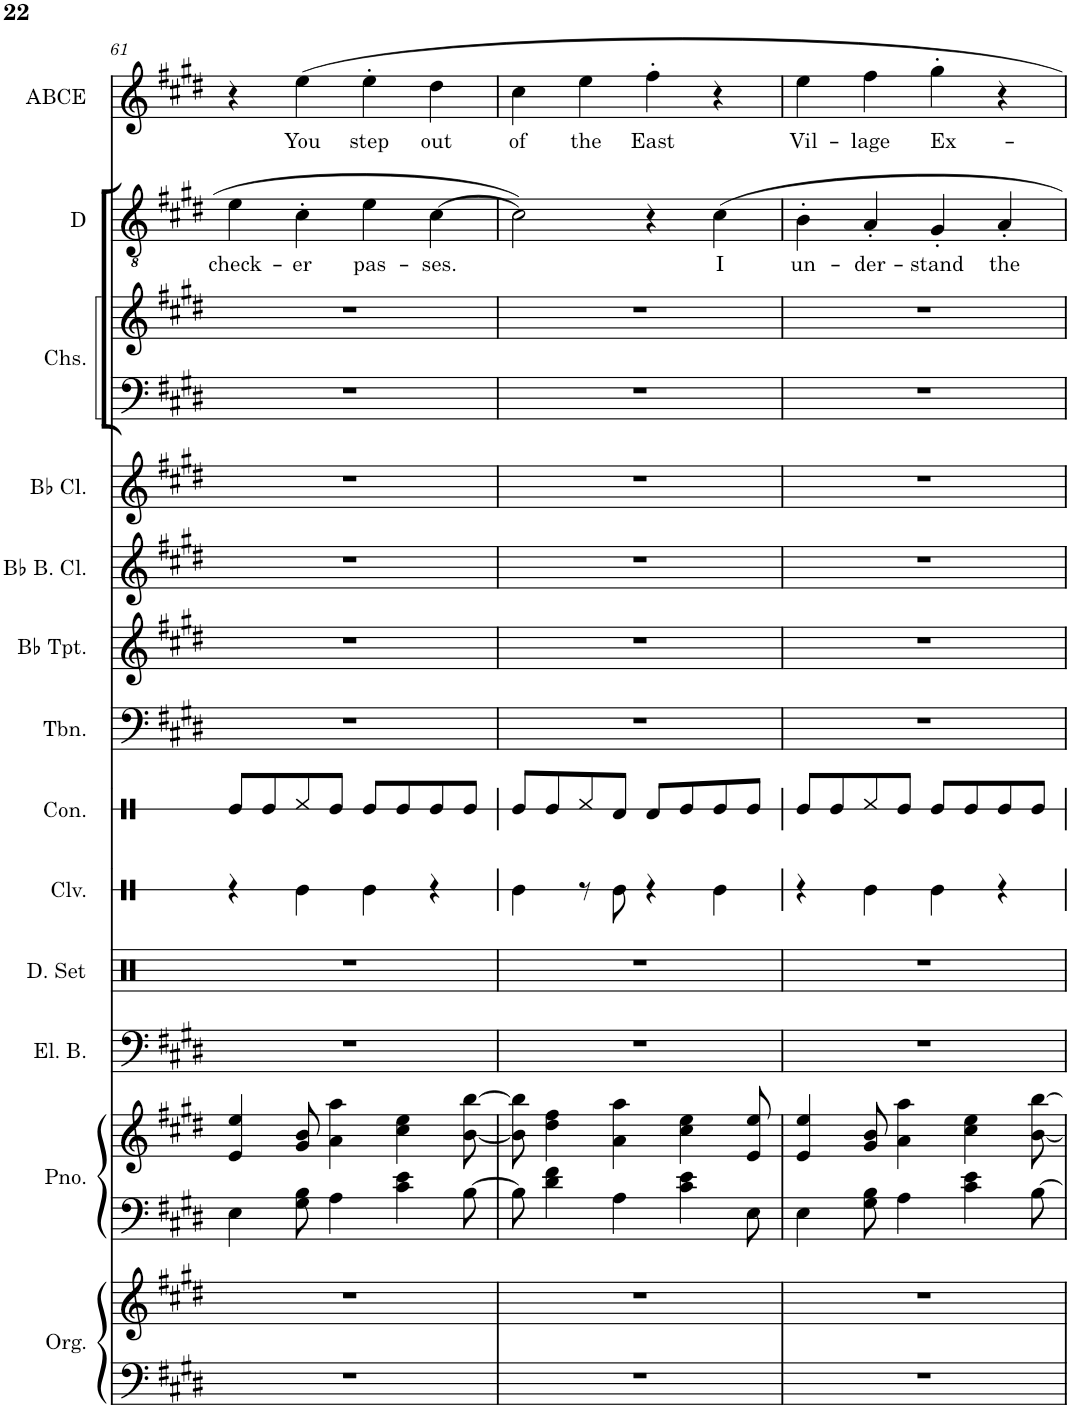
**kern	**kern	**kern	**kern	**kern	**kern	**kern	**kern	**kern	**kern	**kern	**kern	**kern	**kern	**kern	**text	**kern	**text
*part13	*part13	*part12	*part12	*part11	*part10	*part9	*part8	*part7	*part6	*part5	*part4	*part3	*part3	*part2	*part2	*part1	*part1
*staff16	*staff15	*staff14	*staff13	*staff12	*staff11	*staff10	*staff9	*staff8	*staff7	*staff6	*staff5	*staff4	*staff3	*staff2	*staff2	*staff1	*staff1
*I"Organ	*	*I"Piano	*	*I"Electric Bass	*I"Drumset	*I"Claves	*I"Congas	*I"Trombone	*I"Bb Trumpet	*I"Bb Bass Clarinet	*I"Bb Clarinet	*I"Chorus	*	*I"Dan	*	*I"Allie Belle Celle Ellie	*
*I'Org.	*	*I'Pno.	*	*I'El. B.	*I'D. Set	*I'Clv.	*I'Con.	*I'Tbn.	*I'Bb Tpt.	*I'Bb B. Cl.	*I'Bb Cl.	*I'Chs.	*	*I'D	*	*I'ABCE	*
!!LO:PB:g=z
*clefF4	*clefG2	*clefF4	*clefG2	*clefF4	*clefX	*clefX	*clefX	*clefF4	*clefG2	*clefG2	*clefG2	*clefF4	*clefG2	*clefGv2	*	*clefG2	*
*	*	*	*	*Trd7c12	*	*	*	*	*Trd1c2	*Trd7c12	*Trd1c2	*	*	*Trd8c14	*	*Trd1c2	*
*k[f#c#g#d#]	*k[f#c#g#d#]	*k[f#c#g#d#]	*k[f#c#g#d#]	*k[f#c#g#d#]	*k[]	*k[]	*k[]	*k[f#c#g#d#]	*k[f#c#g#d#]	*k[f#c#g#d#]	*k[f#c#g#d#]	*k[f#c#g#d#]	*k[f#c#g#d#]	*k[f#c#g#d#]	*	*k[f#c#g#d#]	*
*M4/4	*M4/4	*M4/4	*M4/4	*M4/4	*M4/4	*M4/4	*M4/4	*M4/4	*M4/4	*M4/4	*M4/4	*M4/4	*M4/4	*M4/4	*	*M4/4	*
=61	=61	=61	=61	=61	=61	=61	=61	=61	=61	=61	=61	=61	=61	=61	=61	=61	=61
!	!	!	!	!	!	!	!	!	!	!	!	!	!	!	!LO:LY:b	!	!
1r	1r	4E\	4e/ 4ee/	1r	1r	4r	8Re/L	1r	1r	1r	1r	1r	1r	4e\	check-	4r	.
.	.	.	.	.	.	.	8Re/	.	.	.	.	.	.	.	.	.	.
!	!	!	!	!	!	!	!	!	!	!	!	!	!	!	!LO:LY:b	!	!LO:LY:b
.	.	8G#\ 8B\	8g#/ 8b/	.	.	4Re\	8Rf/	.	.	.	.	.	.	4c#'\	-er	4ee\	You
.	.	4A\	4a\ 4aa\	.	.	.	8Re/J	.	.	.	.	.	.	.	.	.	.
!	!	!	!	!	!	!	!	!	!	!	!	!	!	!	!LO:LY:b	!	!LO:LY:b
.	.	.	.	.	.	4Re\	8Re/L	.	.	.	.	.	.	4e\	pas-	4ee'\	step
.	.	4c#\ 4e\	4cc#\ 4ee\	.	.	.	8Re/	.	.	.	.	.	.	.	.	.	.
!	!	!	!	!	!	!	!	!	!	!	!	!	!	!	!LO:LY:b	!	!LO:LY:b
.	.	.	.	.	.	4r	8Re/	.	.	.	.	.	.	[4c#\	-ses.	4dd#\	out
.	.	[8B\	[8b\ [8bb\	.	.	.	8Re/J	.	.	.	.	.	.	.	.	.	.
=62	=62	=62	=62	=62	=62	=62	=62	=62	=62	=62	=62	=62	=62	=62	=62	=62	=62
!	!	!	!	!	!	!	!	!	!	!	!	!	!	!	!	!	!LO:LY:b
1r	1r	8B\]	8b\] 8bb\]	1r	1r	4Re\	8Re/L	1r	1r	1r	1r	1r	1r	2c#\]	.	4cc#\	of
.	.	4d#\ 4f#\	4dd#\ 4ff#\	.	.	.	8Re/	.	.	.	.	.	.	.	.	.	.
!	!	!	!	!	!	!	!	!	!	!	!	!	!	!	!	!	!LO:LY:b
.	.	.	.	.	.	8r	8Rf/	.	.	.	.	.	.	.	.	4ee\	the
.	.	4A\	4a\ 4aa\	.	.	8Re\	8Rd/J	.	.	.	.	.	.	.	.	.	.
!	!	!	!	!	!	!	!	!	!	!	!	!	!	!	!	!	!LO:LY:b
.	.	.	.	.	.	4r	8Rd/L	.	.	.	.	.	.	4r	.	4ff#'\	East
.	.	4c#\ 4e\	4cc#\ 4ee\	.	.	.	8Re/	.	.	.	.	.	.	.	.	.	.
!	!	!	!	!	!	!	!	!	!	!	!	!	!	!	!LO:LY:b	!	!
.	.	.	.	.	.	4Re\	8Re/	.	.	.	.	.	.	4c#\	I	4r	.
.	.	8E\	8e/ 8ee/	.	.	.	8Re/J	.	.	.	.	.	.	.	.	.	.
=63	=63	=63	=63	=63	=63	=63	=63	=63	=63	=63	=63	=63	=63	=63	=63	=63	=63
!	!	!	!	!	!	!	!	!	!	!	!	!	!	!	!LO:LY:b	!	!LO:LY:b
1r	1r	4E\	4e/ 4ee/	1r	1r	4r	8Re/L	1r	1r	1r	1r	1r	1r	4B'\	un-	4ee\	Vil-
.	.	.	.	.	.	.	8Re/	.	.	.	.	.	.	.	.	.	.
!	!	!	!	!	!	!	!	!	!	!	!	!	!	!	!LO:LY:b	!	!LO:LY:b
.	.	8G#\ 8B\	8g#/ 8b/	.	.	4Re\	8Rf/	.	.	.	.	.	.	4A'/	-der-	4ff#\	-lage
.	.	4A\	4a\ 4aa\	.	.	.	8Re/J	.	.	.	.	.	.	.	.	.	.
!	!	!	!	!	!	!	!	!	!	!	!	!	!	!	!LO:LY:b	!	!LO:LY:b
.	.	.	.	.	.	4Re\	8Re/L	.	.	.	.	.	.	4G#'/	-stand	4gg#'\	Ex-
.	.	4c#\ 4e\	4cc#\ 4ee\	.	.	.	8Re/	.	.	.	.	.	.	.	.	.	.
!	!	!	!	!	!	!	!	!	!	!	!	!	!	!	!LO:LY:b	!	!
.	.	.	.	.	.	4r	8Re/	.	.	.	.	.	.	4A'/	the	4r	.
.	.	[8B\	[8b\ [8bb\	.	.	.	8Re/J	.	.	.	.	.	.	.	.	.	.
=	=	=	=	=	=	=	=	=	=	=	=	=	=	=	=	=	=
*-	*-	*-	*-	*-	*-	*-	*-	*-	*-	*-	*-	*-	*-	*-	*-	*-	*-
